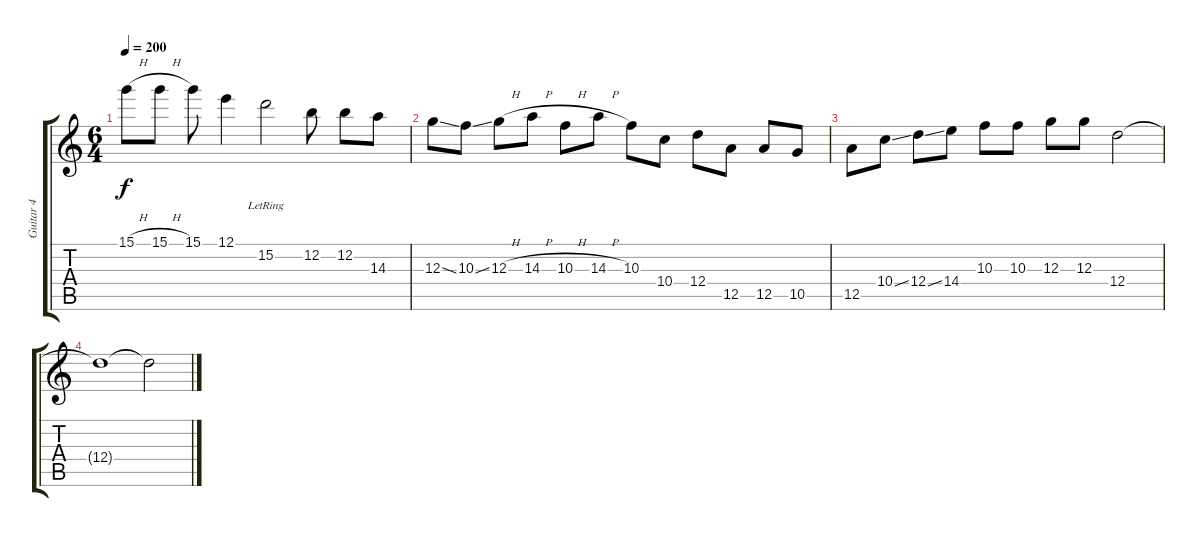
\track ("Guitar 4" "Guitar 4") {instrument overdrivenguitar}
\staff {score tabs}
\tuning (E4 B3 G3 D3 A2 E2) {hide}
\ts (6 4)
\tempo 200
\clef g2
\ks c
15.1{h}.8{dy f} 15.1{h}.8 15.1.8 12.1.4 15.2{lr}.2 12.2.8 12.2.8 14.3.8 |
12.3{ss}.8 10.3{ss}.8 12.3{h}.8 14.3{h}.8 10.3{h}.8 14.3{h}.8 10.3.8 10.4.8 12.4.8 12.5.8 12.5.8 10.5.8 |
12.5.8 10.4{ss}.8 12.4{ss}.8 14.4.8 10.3.8 10.3.8 12.3.8 12.3.8 12.4.2 |
12.4{t}.1 12.4{t}.2
